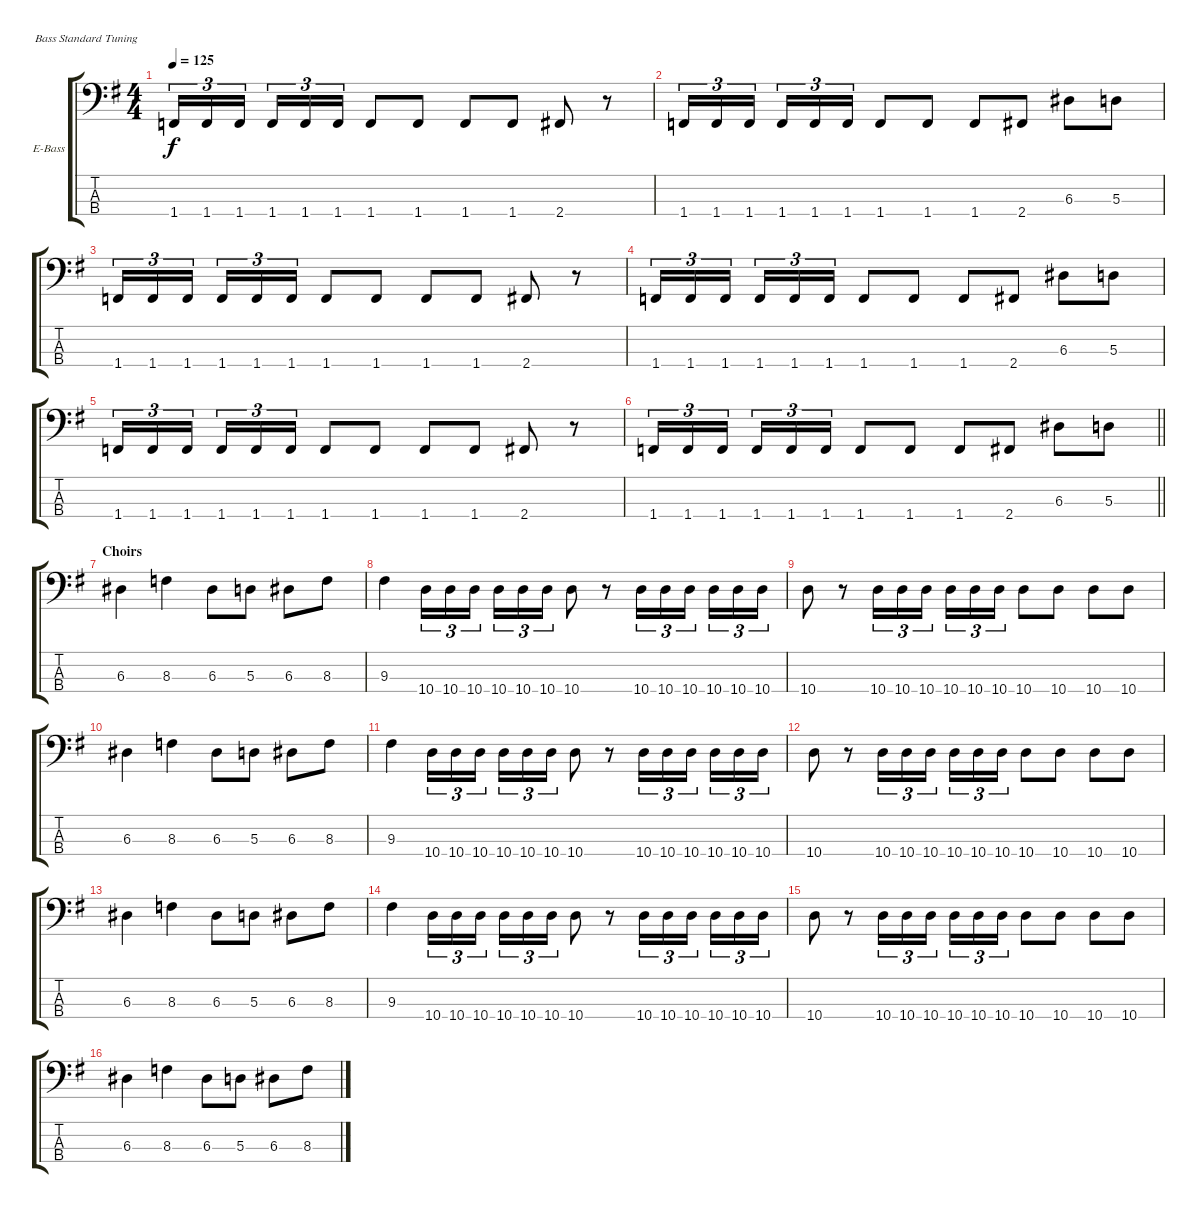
\bracketExtendMode groupsimilarinstruments
\firstSystemTrackNameOrientation horizontal
\otherSystemsTrackNameOrientation horizontal
\track ("Bass-guitar - Snowy Shaw" "E-Bass") {instrument electricbasspick}
\staff {score tabs}
\tuning (G2 D2 A1 E1)
\ts (4 4)
\tempo 125
\clef f4
\ks g
1.4.16{tu (3 2) dy f} 1.4.16{tu (3 2)} 1.4.16{tu (3 2)} 1.4.16{tu (3 2)} 1.4.16{tu (3 2)} 1.4.16{tu (3 2)} 1.4.8 1.4.8 1.4.8 1.4.8 2.4.8 r.8 |
1.4.16{tu (3 2)} 1.4.16{tu (3 2)} 1.4.16{tu (3 2)} 1.4.16{tu (3 2)} 1.4.16{tu (3 2)} 1.4.16{tu (3 2)} 1.4.8 1.4.8 1.4.8 2.4.8 6.3.8 5.3.8 |
1.4.16{tu (3 2)} 1.4.16{tu (3 2)} 1.4.16{tu (3 2)} 1.4.16{tu (3 2)} 1.4.16{tu (3 2)} 1.4.16{tu (3 2)} 1.4.8 1.4.8 1.4.8 1.4.8 2.4.8 r.8 |
1.4.16{tu (3 2)} 1.4.16{tu (3 2)} 1.4.16{tu (3 2)} 1.4.16{tu (3 2)} 1.4.16{tu (3 2)} 1.4.16{tu (3 2)} 1.4.8 1.4.8 1.4.8 2.4.8 6.3.8 5.3.8 |
1.4.16{tu (3 2)} 1.4.16{tu (3 2)} 1.4.16{tu (3 2)} 1.4.16{tu (3 2)} 1.4.16{tu (3 2)} 1.4.16{tu (3 2)} 1.4.8 1.4.8 1.4.8 1.4.8 2.4.8 r.8 |
\barLineRight lightlight
1.4.16{tu (3 2)} 1.4.16{tu (3 2)} 1.4.16{tu (3 2)} 1.4.16{tu (3 2)} 1.4.16{tu (3 2)} 1.4.16{tu (3 2)} 1.4.8 1.4.8 1.4.8 2.4.8 6.3.8 5.3.8 |
\section ("" "Choirs")
6.3.4 8.3.4 6.3.8 5.3.8 6.3.8 8.3.8 |
9.3.4 10.4.16{tu (3 2)} 10.4.16{tu (3 2)} 10.4.16{tu (3 2)} 10.4.16{tu (3 2)} 10.4.16{tu (3 2)} 10.4.16{tu (3 2)} 10.4.8 r.8 10.4.16{tu (3 2)} 10.4.16{tu (3 2)} 10.4.16{tu (3 2)} 10.4.16{tu (3 2)} 10.4.16{tu (3 2)} 10.4.16{tu (3 2)} |
10.4.8 r.8 10.4.16{tu (3 2)} 10.4.16{tu (3 2)} 10.4.16{tu (3 2)} 10.4.16{tu (3 2)} 10.4.16{tu (3 2)} 10.4.16{tu (3 2)} 10.4.8 10.4.8 10.4.8 10.4.8 |
6.3.4 8.3.4 6.3.8 5.3.8 6.3.8 8.3.8 |
9.3.4 10.4.16{tu (3 2)} 10.4.16{tu (3 2)} 10.4.16{tu (3 2)} 10.4.16{tu (3 2)} 10.4.16{tu (3 2)} 10.4.16{tu (3 2)} 10.4.8 r.8 10.4.16{tu (3 2)} 10.4.16{tu (3 2)} 10.4.16{tu (3 2)} 10.4.16{tu (3 2)} 10.4.16{tu (3 2)} 10.4.16{tu (3 2)} |
10.4.8 r.8 10.4.16{tu (3 2)} 10.4.16{tu (3 2)} 10.4.16{tu (3 2)} 10.4.16{tu (3 2)} 10.4.16{tu (3 2)} 10.4.16{tu (3 2)} 10.4.8 10.4.8 10.4.8 10.4.8 |
6.3.4 8.3.4 6.3.8 5.3.8 6.3.8 8.3.8 |
9.3.4 10.4.16{tu (3 2)} 10.4.16{tu (3 2)} 10.4.16{tu (3 2)} 10.4.16{tu (3 2)} 10.4.16{tu (3 2)} 10.4.16{tu (3 2)} 10.4.8 r.8 10.4.16{tu (3 2)} 10.4.16{tu (3 2)} 10.4.16{tu (3 2)} 10.4.16{tu (3 2)} 10.4.16{tu (3 2)} 10.4.16{tu (3 2)} |
10.4.8 r.8 10.4.16{tu (3 2)} 10.4.16{tu (3 2)} 10.4.16{tu (3 2)} 10.4.16{tu (3 2)} 10.4.16{tu (3 2)} 10.4.16{tu (3 2)} 10.4.8 10.4.8 10.4.8 10.4.8 |
6.3.4 8.3.4 6.3.8 5.3.8 6.3.8 8.3.8
